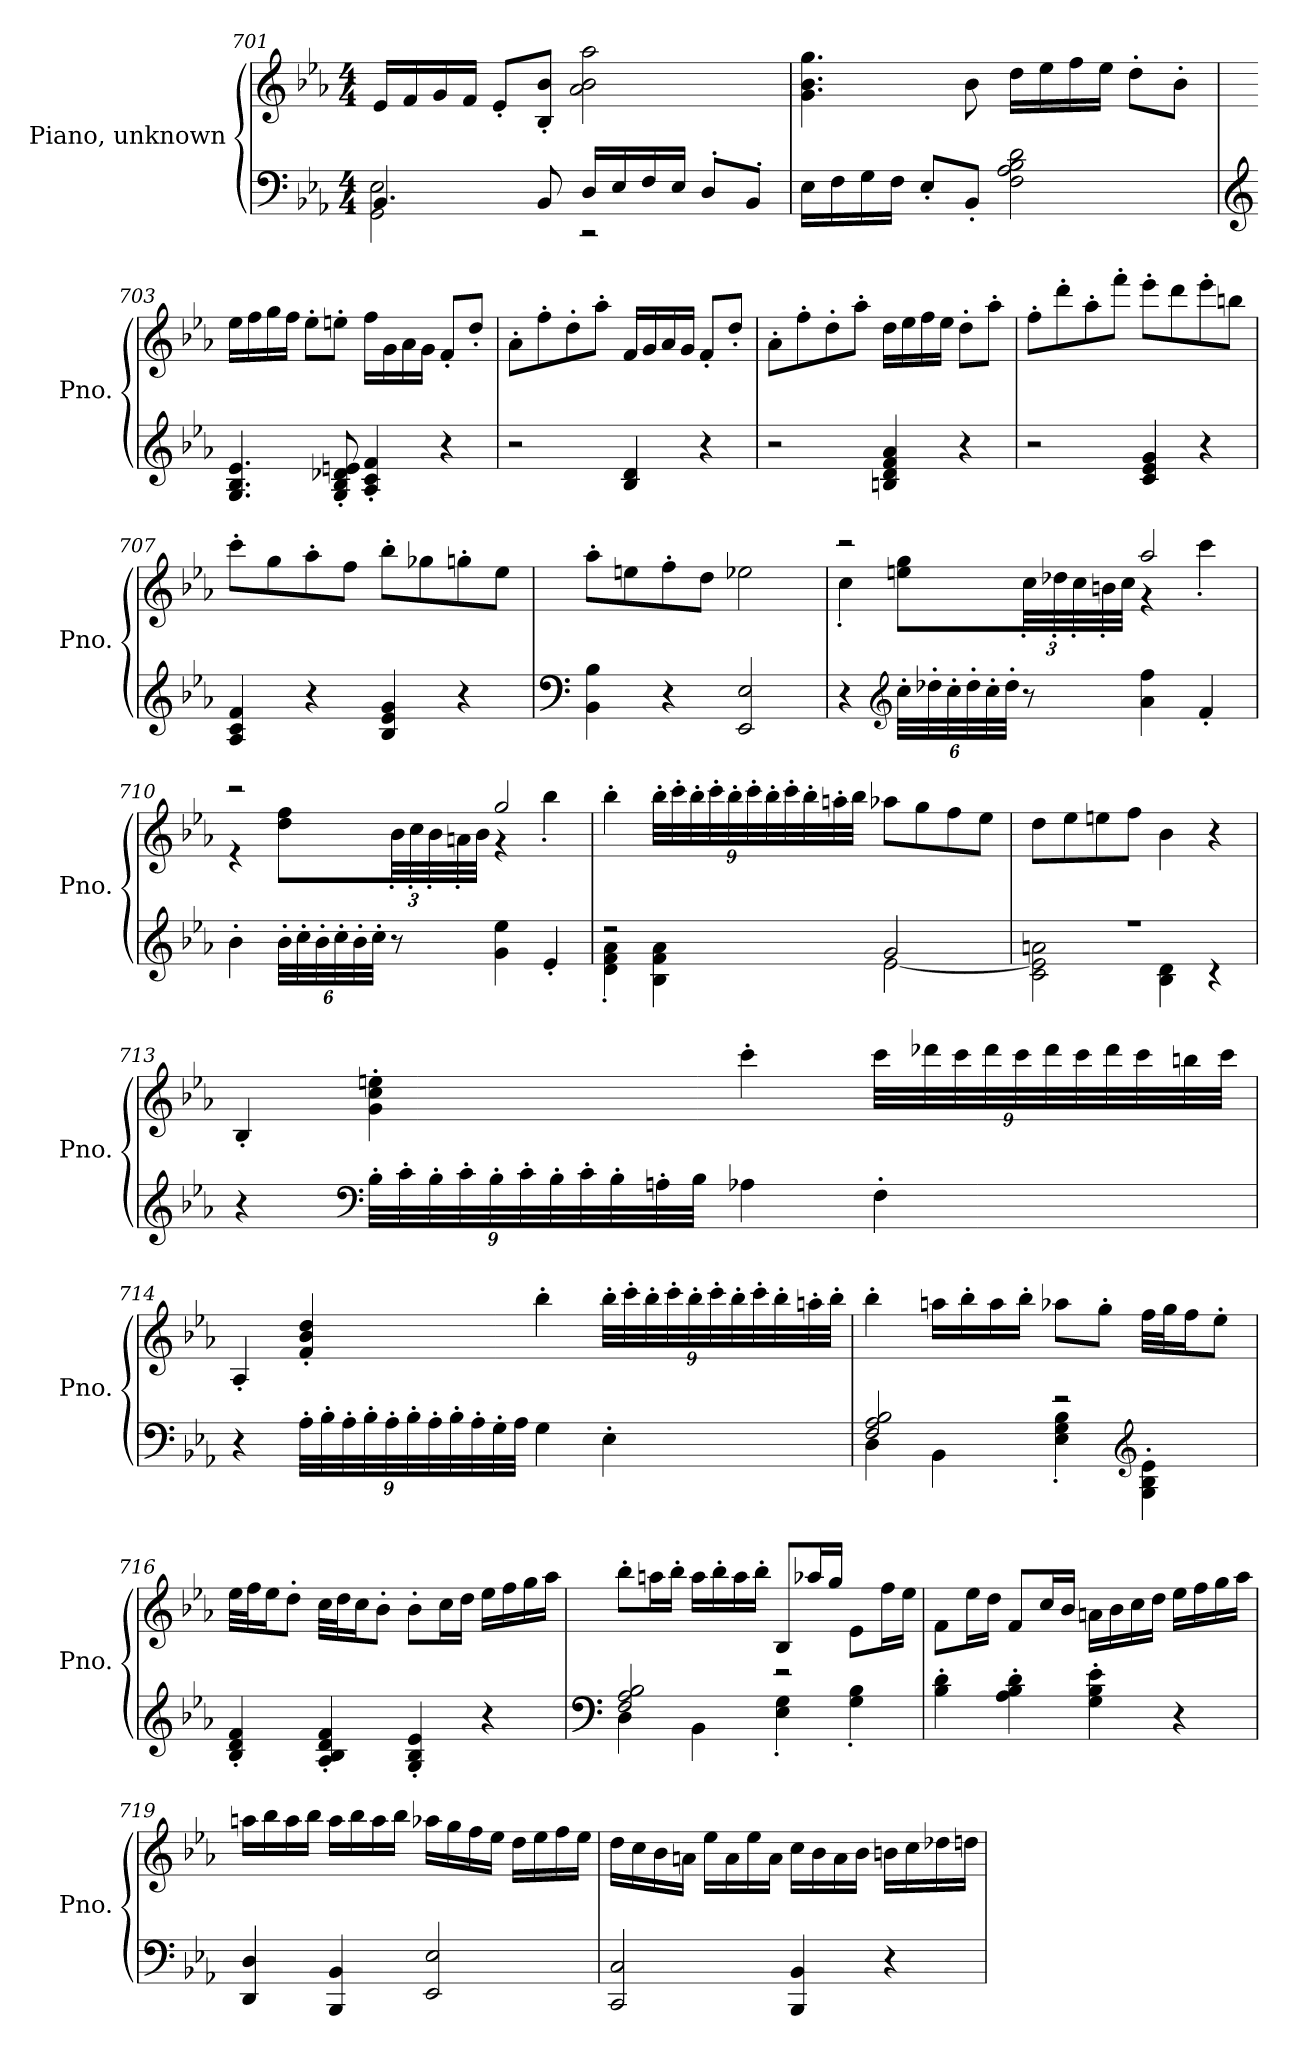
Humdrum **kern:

**kern	**kern
*part1	*part1
*staff2	*staff1
*I"Piano, unknown	*
*I'Pno.	*
*clefF4	*clefG2
*k[b-e-a-]	*k[b-e-a-]
*M4/4	*M4/4
=701	=701
*^	*
4.BB-/	2GG\ 2E-\	16e-/LL
.	.	16f/
.	.	16g/
.	.	16f/JJ
.	.	8e-'/L
8BB-/	.	8B-/' 8b-/'J
16D/LL	2r	2a-\ 2b-\ 2aa-\
16E-/	.	.
16F/	.	.
16E-/JJ	.	.
8D'/L	.	.
8BB-'/J	.	.
*v	*v	*
=702	=702
16E-\LL	4.g\ 4.b-\ 4.gg\
16F\	.
16G\	.
16F\JJ	.
8E-'/L	.
8BB-'/J	8b-\
2F\ 2A-\ 2B-\ 2d\	16dd\LL
.	16ee-\
.	16ff\
.	16ee-\JJ
.	8dd'\L
.	8b-'\J
!!LO:LB:g=z
=703	=703
*clefG2	*
4.G/ 4.B-/ 4.e-/	16ee-\LL
.	16ff\
.	16gg\
.	16ff\JJ
.	8ee-'\L
8G/' 8B-/' 8d-X/' 8en/'	8een'\J
4A-/' 4c/' 4f/'	16ff\LL
.	16g\
.	16a-\
.	16g\JJ
4r	8f'/L
.	8dd'/J
=704	=704
2r	8a-'\L
.	8ff'\
.	8dd'\
.	8aa-'\J
4B-/ 4d/	16f/LL
.	16g/
.	16a-/
.	16g/JJ
4r	8f'/L
.	8dd'/J
=705	=705
2r	8a-'\L
.	8ff'\
.	8dd'\
.	8aa-'\J
4Bn/ 4d/ 4f/ 4a-/	16dd\LL
.	16ee-\
.	16ff\
.	16ee-\JJ
4r	8dd'\L
.	8aa-'\J
!!LO:LB:g=z
=706	=706
2r	8ff'\L
.	8ddd'\
.	8aa-'\
.	8fff'\J
4c/ 4e-/ 4g/	8eee-'\L
.	8ddd\
4r	8eee-'\
.	8bbn\J
=707	=707
4A-/ 4c/ 4f/	8ccc'\L
.	8gg\
4r	8aa-'\
.	8ff\J
4B-/ 4e-/ 4g/	8bb-'\L
.	8gg-X\
4r	8ggn'\
.	8ee-\J
=708	=708
*clefF4	*
4BB-\ 4B-\	8aa-'\L
.	8een\
4r	8ff'\
.	8dd\J
2EE-/ 2E-/	2ee-X\
!!LO:LB:g=z
=709	=709
*	*^
4r	2r	4cc'\
*clefG2	*	*
*Xbrackettup	*	*
48cc'\LLL	.	8een\ 8gg\L
48dd-X'\	.	.
48cc'\	.	.
48dd-'\	.	.
48cc'\	.	.
48dd-'\JJJ	.	.
*	*	*Xbrackettup
8r	.	48cc'\LL
.	.	48dd-X'\
.	.	48cc'\
.	.	32bn'\
.	.	32cc\JJJ
4a-\ 4ff\	2aa-/	4r
4f'/	.	4ccc'\
=710	=710	=710
4b-'\	2r	4r
48b-'\LLL	.	8dd\ 8ff\L
48cc'\	.	.
48b-'\	.	.
48cc'\	.	.
48b-'\	.	.
48cc'\JJJ	.	.
8r	.	48b-'\LL
.	.	48cc'\
.	.	48b-'\
.	.	32an'\
.	.	32b-\JJJ
4g\ 4ee-\	2gg/	4r
4e-'/	.	4bb-'\
*	*v	*v
!!LO:LB:g=z
=711	=711
*^	*
2r	4d\' 4f\' 4a-\'	4bb-'\
.	4B-\ 4f\ 4a-\	48bb-'\LLL
.	.	48ccc'\
.	.	48bb-'\
.	.	48ccc'\
.	.	48bb-'\
.	.	48ccc'\
.	.	48bb-'\
.	.	48ccc'\
.	.	48bb-'\
.	.	32aan'\
.	.	32bb-\JJJ
2g/	[2e-\	8aa-X\L
.	.	8gg\
.	.	8ff\
.	.	8ee-\J
=712	=712	=712
1r	2c\ 2e-\] 2an\	8dd\L
.	.	8ee-\
.	.	8een\
.	.	8ff\J
.	4B-\ 4d\	4b-\
.	4r	4r
*v	*v	*
!!LO:LB:g=z
=713	=713
4r	4B-'/
*clefF4	*
48B-'\LLL	4g\' 4cc\' 4een\'
48c'\	.
48B-'\	.
48c'\	.
48B-'\	.
48c'\	.
48B-'\	.
48c'\	.
48B-'\	.
32An'\	.
32B-\JJJ	.
4A-X\	4ccc'\
4F'\	48ccc\LLL
.	48ddd-X\
.	48ccc\
.	48ddd-\
.	48ccc\
.	48ddd-\
.	48ccc\
.	48ddd-\
.	48ccc\
.	32bbn\
.	32ccc\JJJ
!!LO:PB:g=z
=714	=714
4r	4A-'/
48A-'\LLL	4f/' 4b-/' 4dd/'
48B-'\	.
48A-'\	.
48B-'\	.
48A-'\	.
48B-'\	.
48A-'\	.
48B-'\	.
48A-'\	.
32G'\	.
32A-\JJJ	.
4G\	4bb-'\
4E-'\	48bb-'\LLL
.	48ccc'\
.	48bb-'\
.	48ccc'\
.	48bb-'\
.	48ccc'\
.	48bb-'\
.	48ccc'\
.	48bb-'\
.	32aan'\
.	32bb-'\JJJ
=715	=715
*^	*
2F/ 2A-/ 2B-/	4D\	4bb-'\
.	4BB-\	16aan\LL
.	.	16bb-'\
.	.	16aa\
.	.	16bb-'\JJ
2r	4E-\' 4G\' 4B-\'	8aa-X\L
.	.	8gg'\J
*clefG2	*	*
.	4G\' 4B-\' 4e-\'	32ff\LLL
.	.	32gg\J
.	.	16ff\J
.	.	8ee-'\J
*v	*v	*
!!LO:LB:g=z
=716	=716
4B-/' 4d/' 4f/'	32ee-\LLL
.	32ff\J
.	16ee-\J
.	8dd'\J
4A-/' 4B-/' 4d/' 4f/'	32cc\LLL
.	32dd\J
.	16cc\J
.	8b-'\J
4G/' 4B-/' 4e-/'	8b-'\L
.	16cc\L
.	16dd\JJ
4r	16ee-\LL
.	16ff\
.	16gg\
.	16aa-\JJ
=717	=717
*clefF4	*
*^	*
2F/ 2A-/ 2B-/	4D\	8bb-'\L
.	.	16aan\L
.	.	16bb-'\JJ
.	4BB-\	16aa\LL
.	.	16bb-'\
.	.	16aa\
.	.	16bb-'\JJ
2r	4E-\' 4G\'	8B-/L
.	.	16aa-X/L
.	.	16gg/JJ
.	4G\' 4B-\'	8e-\L
.	.	16ff\L
.	.	16ee-\JJ
*v	*v	*
!!LO:LB:g=z
=718	=718
4B-\' 4d\'	8f\L
.	16ee-\L
.	16dd\JJ
4A-\' 4B-\' 4d\'	8f/L
.	16cc/L
.	16b-/JJ
4G\' 4B-\' 4e-\'	16an\LL
.	16b-\
.	16cc\
.	16dd\JJ
4r	16ee-\LL
.	16ff\
.	16gg\
.	16aa-\JJ
=719	=719
4DD/ 4D/	16aan\LL
.	16bb-\
.	16aa\
.	16bb-\JJ
4BBB-/ 4BB-/	16aa\LL
.	16bb-\
.	16aa\
.	16bb-\JJ
2EE-/ 2E-/	16aa-X\LL
.	16gg\
.	16ff\
.	16ee-\JJ
.	16dd\LL
.	16ee-\
.	16ff\
.	16ee-\JJ
!!LO:LB:g=z
=720	=720
2CC/ 2C/	16dd\LL
.	16cc\
.	16b-\
.	16an\JJ
.	16ee-\LL
.	16a\
.	16ee-\
.	16a\JJ
4BBB-/ 4BB-/	16cc\LL
.	16b-\
.	16a\
.	16b-\JJ
4r	16bn\LL
.	16cc\
.	16dd-X\
.	16ddn\JJ
=	=
*-	*-
